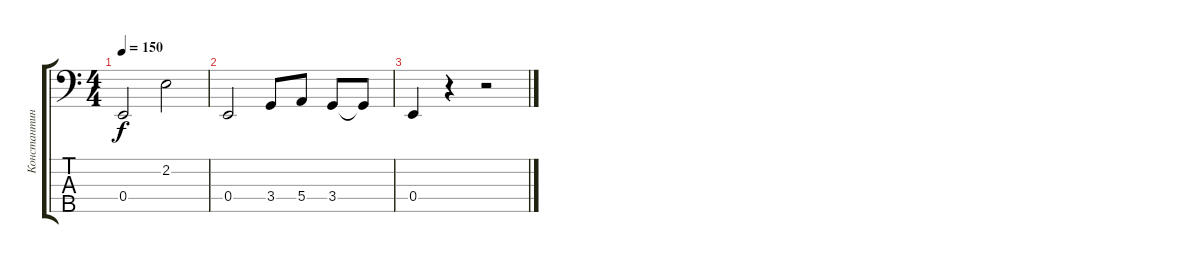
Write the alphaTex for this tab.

\track ("Константин Бекрев" "Константин") {instrument electricbasspick}
\staff {score tabs}
\tuning (G2 D2 A1 E1 B0) {hide}
\ts (4 4)
\tempo 150
\clef f4
\ks c
0.4.2{dy f} 2.2.2 |
0.4.2 3.4.8 5.4.8 3.4.8 3.4{t}.8 |
0.4.4 r.4 r.2
